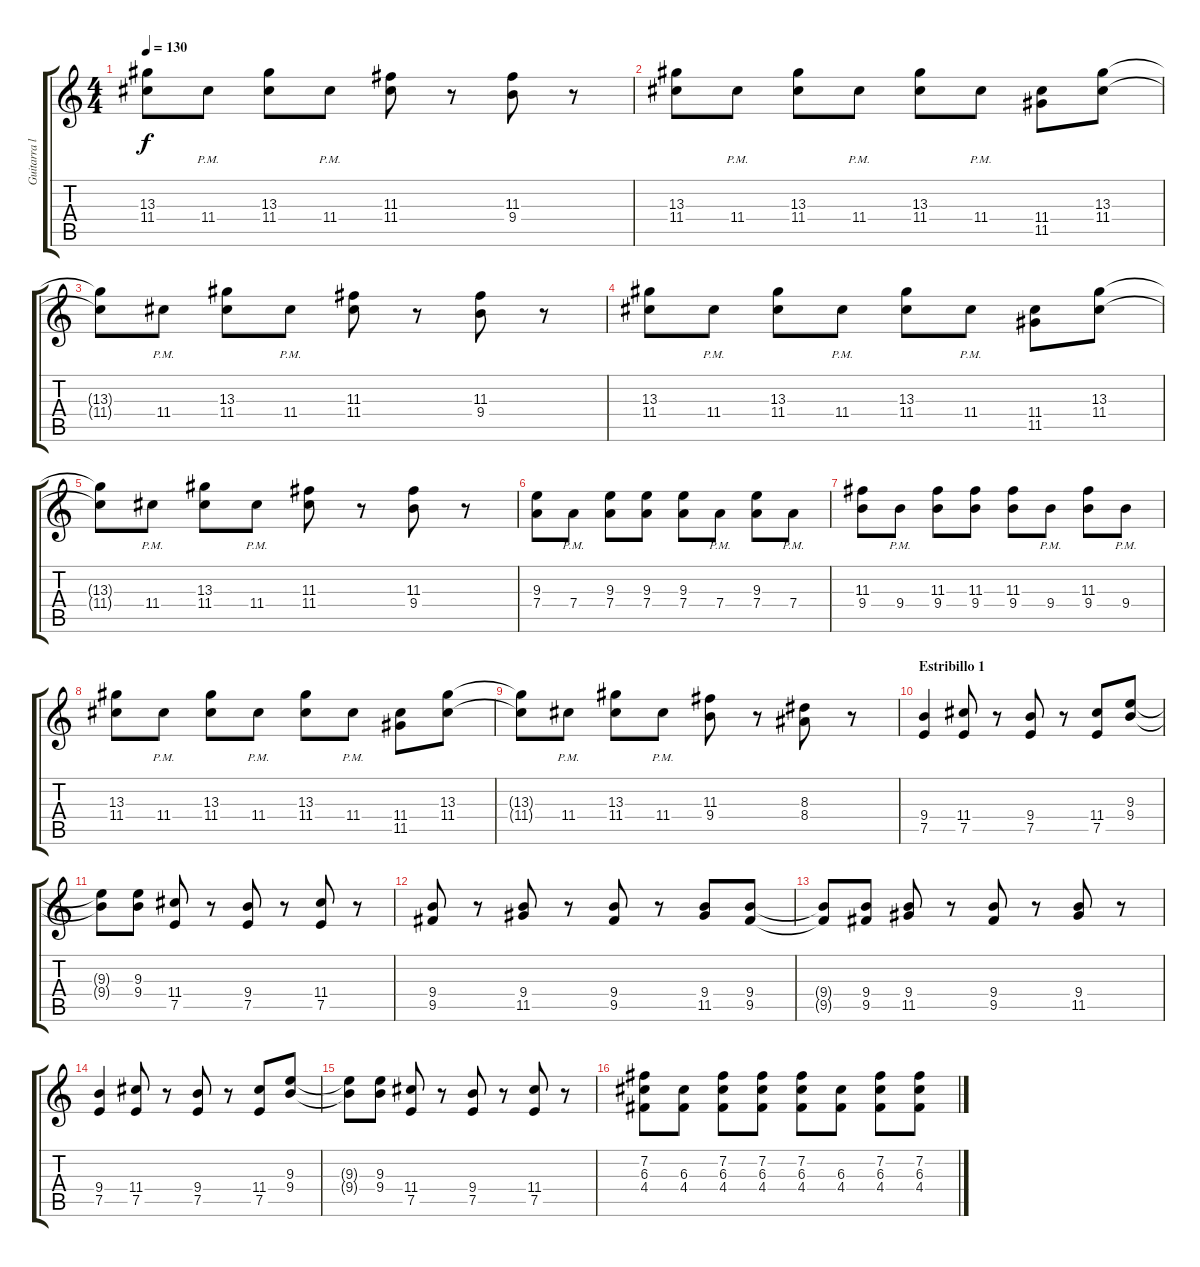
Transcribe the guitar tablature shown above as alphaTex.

\track ("Guitarra líder" "Guitarra l") {instrument distortionguitar}
\staff {score tabs}
\tuning (E4 B3 G3 D3 A2 E2) {hide}
\ts (4 4)
\tempo 130
\clef g2
\ks c
(13.3{t} 11.4{t}).8{dy f} 11.4{pm}.8 (13.3 11.4).8 11.4{pm}.8 (11.3 11.4).8 r.8 (11.3 9.4).8 r.8 |
(13.3 11.4).8 11.4{pm}.8 (13.3 11.4).8 11.4{pm}.8 (13.3 11.4).8 11.4{pm}.8 (11.4 11.5).8 (13.3 11.4).8 |
(13.3{t} 11.4{t}).8 11.4{pm}.8 (13.3 11.4).8 11.4{pm}.8 (11.3 11.4).8 r.8 (11.3 9.4).8 r.8 |
(13.3 11.4).8 11.4{pm}.8 (13.3 11.4).8 11.4{pm}.8 (13.3 11.4).8 11.4{pm}.8 (11.4 11.5).8 (13.3 11.4).8 |
(13.3{t} 11.4{t}).8 11.4{pm}.8 (13.3 11.4).8 11.4{pm}.8 (11.3 11.4).8 r.8 (11.3 9.4).8 r.8 |
(9.3 7.4).8 7.4{pm}.8 (9.3 7.4).8 (9.3 7.4).8 (9.3 7.4).8 7.4{pm}.8 (9.3 7.4).8 7.4{pm}.8 |
(11.3 9.4).8 9.4{pm}.8 (11.3 9.4).8 (11.3 9.4).8 (11.3 9.4).8 9.4{pm}.8 (11.3 9.4).8 9.4{pm}.8 |
(13.3 11.4).8 11.4{pm}.8 (13.3 11.4).8 11.4{pm}.8 (13.3 11.4).8 11.4{pm}.8 (11.4 11.5).8 (13.3 11.4).8 |
(13.3{t} 11.4{t}).8 11.4{pm}.8 (13.3 11.4).8 11.4{pm}.8 (11.3 9.4).8 r.8 (8.3 8.4).8 r.8 |
\section ("" "Estribillo 1")
(9.4 7.5).4 (11.4 7.5).8 r.8 (9.4 7.5).8 r.8 (11.4 7.5).8 (9.3 9.4).8 |
(9.3{t} 9.4{t}).8 (9.3 9.4).8 (11.4 7.5).8 r.8 (9.4 7.5).8 r.8 (11.4 7.5).8 r.8 |
(9.4 9.5).8 r.8 (9.4 11.5).8 r.8 (9.4 9.5).8 r.8 (9.4 11.5).8 (9.4 9.5).8 |
(9.4{t} 9.5{t}).8 (9.4 9.5).8 (9.4 11.5).8 r.8 (9.4 9.5).8 r.8 (9.4 11.5).8 r.8 |
(9.4 7.5).4 (11.4 7.5).8 r.8 (9.4 7.5).8 r.8 (11.4 7.5).8 (9.3 9.4).8 |
(9.3{t} 9.4{t}).8 (9.3 9.4).8 (11.4 7.5).8 r.8 (9.4 7.5).8 r.8 (11.4 7.5).8 r.8 |
(7.2 6.3 4.4).8 (6.3 4.4).8 (7.2 6.3 4.4).8 (7.2 6.3 4.4).8 (7.2 6.3 4.4).8 (6.3 4.4).8 (7.2 6.3 4.4).8 (7.2 6.3 4.4).8
